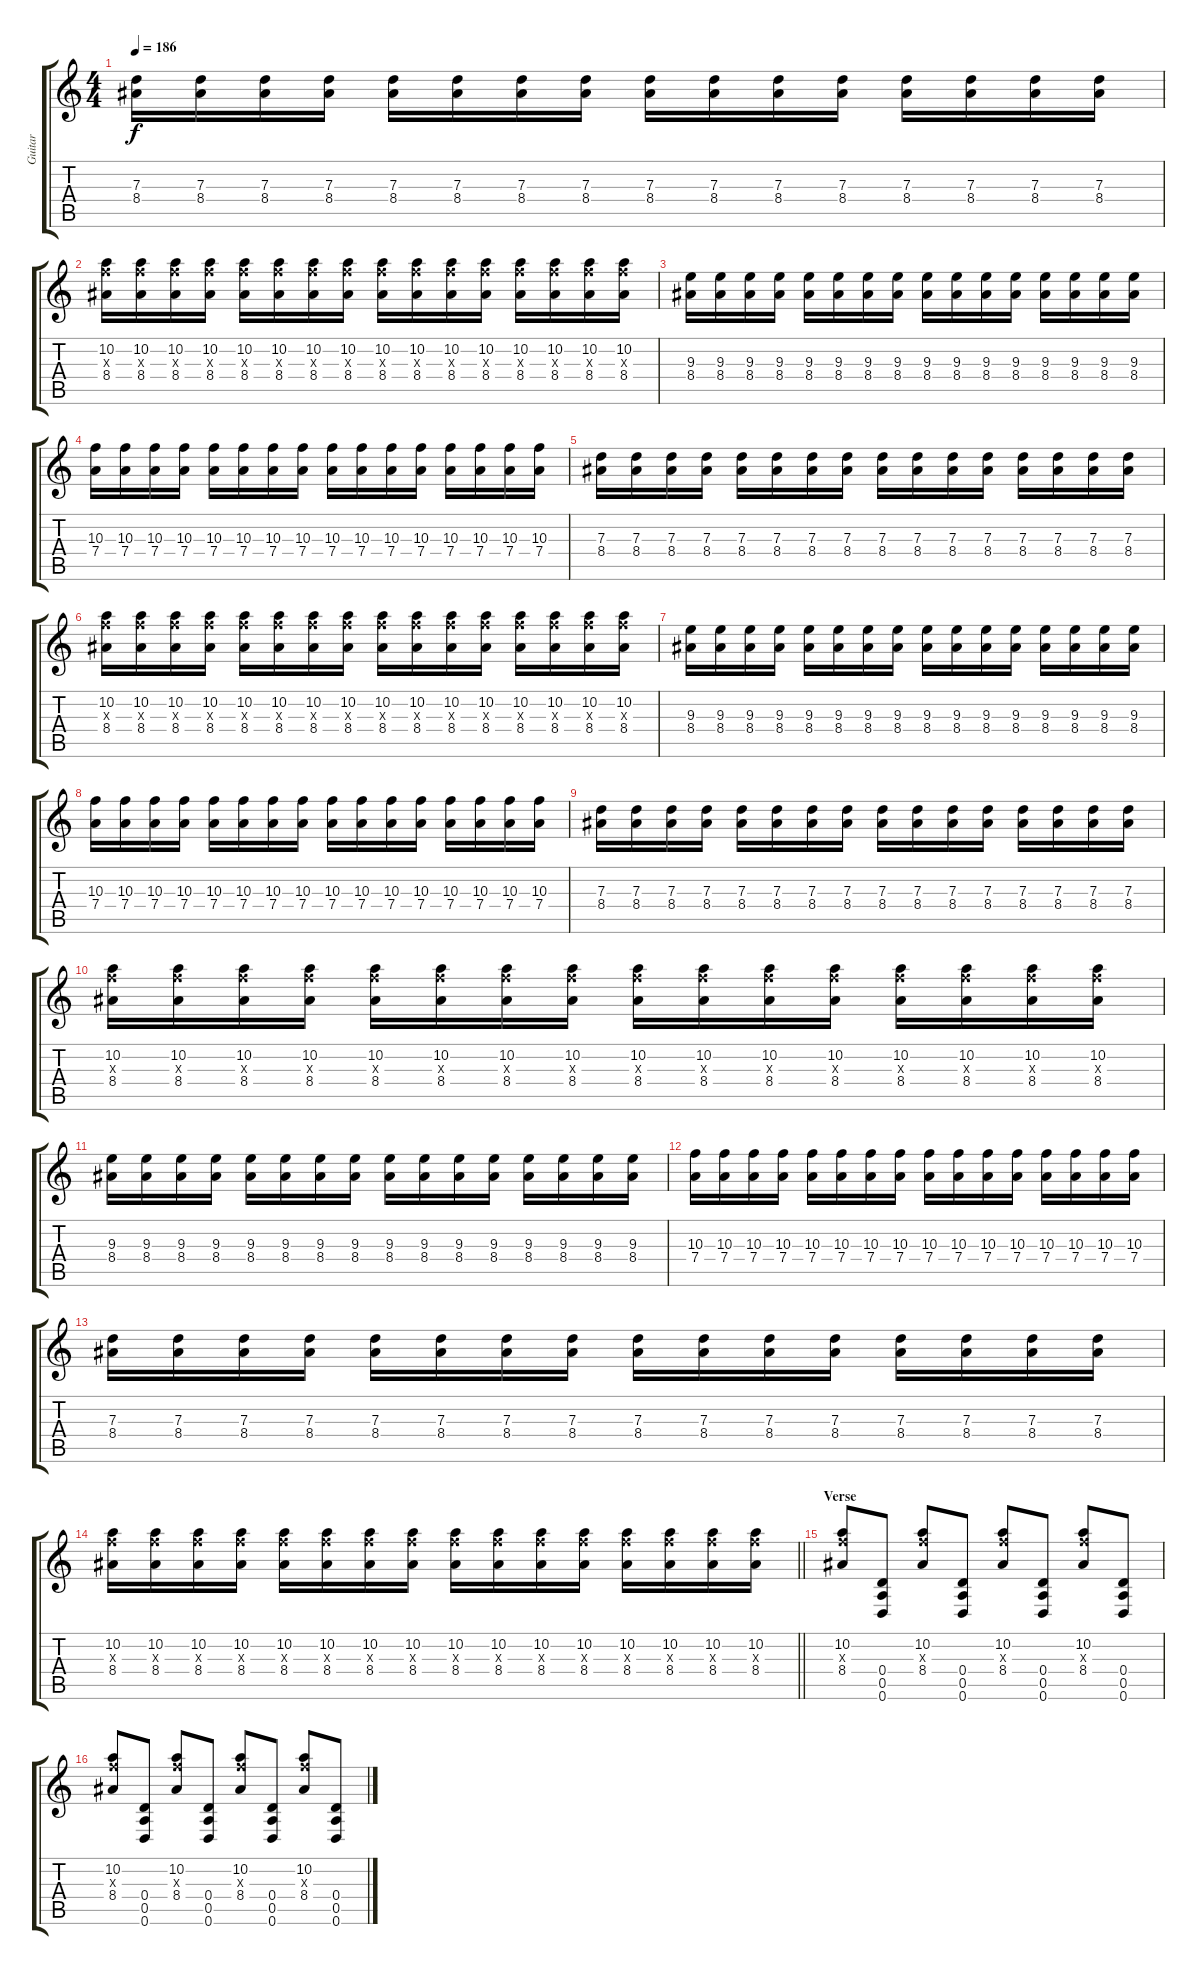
\track ("Guitar" "Guitar") {instrument distortionguitar}
\staff {score tabs}
\tuning (E4 B3 G3 D3 A2 D2) {hide}
\ts (4 4)
\tempo 186
\clef g2
\ks c
(7.3 8.4).16{dy f} (7.3 8.4).16 (7.3 8.4).16 (7.3 8.4).16 (7.3 8.4).16 (7.3 8.4).16 (7.3 8.4).16 (7.3 8.4).16 (7.3 8.4).16 (7.3 8.4).16 (7.3 8.4).16 (7.3 8.4).16 (7.3 8.4).16 (7.3 8.4).16 (7.3 8.4).16 (7.3 8.4).16 |
(10.2 10.3{x} 8.4).16 (10.2 10.3{x} 8.4).16 (10.2 10.3{x} 8.4).16 (10.2 10.3{x} 8.4).16 (10.2 10.3{x} 8.4).16 (10.2 10.3{x} 8.4).16 (10.2 10.3{x} 8.4).16 (10.2 10.3{x} 8.4).16 (10.2 10.3{x} 8.4).16 (10.2 10.3{x} 8.4).16 (10.2 10.3{x} 8.4).16 (10.2 10.3{x} 8.4).16 (10.2 10.3{x} 8.4).16 (10.2 10.3{x} 8.4).16 (10.2 10.3{x} 8.4).16 (10.2 10.3{x} 8.4).16 |
(9.3 8.4).16 (9.3 8.4).16 (9.3 8.4).16 (9.3 8.4).16 (9.3 8.4).16 (9.3 8.4).16 (9.3 8.4).16 (9.3 8.4).16 (9.3 8.4).16 (9.3 8.4).16 (9.3 8.4).16 (9.3 8.4).16 (9.3 8.4).16 (9.3 8.4).16 (9.3 8.4).16 (9.3 8.4).16 |
(10.3 7.4).16 (10.3 7.4).16 (10.3 7.4).16 (10.3 7.4).16 (10.3 7.4).16 (10.3 7.4).16 (10.3 7.4).16 (10.3 7.4).16 (10.3 7.4).16 (10.3 7.4).16 (10.3 7.4).16 (10.3 7.4).16 (10.3 7.4).16 (10.3 7.4).16 (10.3 7.4).16 (10.3 7.4).16 |
(7.3 8.4).16 (7.3 8.4).16 (7.3 8.4).16 (7.3 8.4).16 (7.3 8.4).16 (7.3 8.4).16 (7.3 8.4).16 (7.3 8.4).16 (7.3 8.4).16 (7.3 8.4).16 (7.3 8.4).16 (7.3 8.4).16 (7.3 8.4).16 (7.3 8.4).16 (7.3 8.4).16 (7.3 8.4).16 |
(10.2 10.3{x} 8.4).16 (10.2 10.3{x} 8.4).16 (10.2 10.3{x} 8.4).16 (10.2 10.3{x} 8.4).16 (10.2 10.3{x} 8.4).16 (10.2 10.3{x} 8.4).16 (10.2 10.3{x} 8.4).16 (10.2 10.3{x} 8.4).16 (10.2 10.3{x} 8.4).16 (10.2 10.3{x} 8.4).16 (10.2 10.3{x} 8.4).16 (10.2 10.3{x} 8.4).16 (10.2 10.3{x} 8.4).16 (10.2 10.3{x} 8.4).16 (10.2 10.3{x} 8.4).16 (10.2 10.3{x} 8.4).16 |
(9.3 8.4).16 (9.3 8.4).16 (9.3 8.4).16 (9.3 8.4).16 (9.3 8.4).16 (9.3 8.4).16 (9.3 8.4).16 (9.3 8.4).16 (9.3 8.4).16 (9.3 8.4).16 (9.3 8.4).16 (9.3 8.4).16 (9.3 8.4).16 (9.3 8.4).16 (9.3 8.4).16 (9.3 8.4).16 |
(10.3 7.4).16 (10.3 7.4).16 (10.3 7.4).16 (10.3 7.4).16 (10.3 7.4).16 (10.3 7.4).16 (10.3 7.4).16 (10.3 7.4).16 (10.3 7.4).16 (10.3 7.4).16 (10.3 7.4).16 (10.3 7.4).16 (10.3 7.4).16 (10.3 7.4).16 (10.3 7.4).16 (10.3 7.4).16 |
(7.3 8.4).16 (7.3 8.4).16 (7.3 8.4).16 (7.3 8.4).16 (7.3 8.4).16 (7.3 8.4).16 (7.3 8.4).16 (7.3 8.4).16 (7.3 8.4).16 (7.3 8.4).16 (7.3 8.4).16 (7.3 8.4).16 (7.3 8.4).16 (7.3 8.4).16 (7.3 8.4).16 (7.3 8.4).16 |
(10.2 10.3{x} 8.4).16 (10.2 10.3{x} 8.4).16 (10.2 10.3{x} 8.4).16 (10.2 10.3{x} 8.4).16 (10.2 10.3{x} 8.4).16 (10.2 10.3{x} 8.4).16 (10.2 10.3{x} 8.4).16 (10.2 10.3{x} 8.4).16 (10.2 10.3{x} 8.4).16 (10.2 10.3{x} 8.4).16 (10.2 10.3{x} 8.4).16 (10.2 10.3{x} 8.4).16 (10.2 10.3{x} 8.4).16 (10.2 10.3{x} 8.4).16 (10.2 10.3{x} 8.4).16 (10.2 10.3{x} 8.4).16 |
(9.3 8.4).16 (9.3 8.4).16 (9.3 8.4).16 (9.3 8.4).16 (9.3 8.4).16 (9.3 8.4).16 (9.3 8.4).16 (9.3 8.4).16 (9.3 8.4).16 (9.3 8.4).16 (9.3 8.4).16 (9.3 8.4).16 (9.3 8.4).16 (9.3 8.4).16 (9.3 8.4).16 (9.3 8.4).16 |
(10.3 7.4).16 (10.3 7.4).16 (10.3 7.4).16 (10.3 7.4).16 (10.3 7.4).16 (10.3 7.4).16 (10.3 7.4).16 (10.3 7.4).16 (10.3 7.4).16 (10.3 7.4).16 (10.3 7.4).16 (10.3 7.4).16 (10.3 7.4).16 (10.3 7.4).16 (10.3 7.4).16 (10.3 7.4).16 |
(7.3 8.4).16 (7.3 8.4).16 (7.3 8.4).16 (7.3 8.4).16 (7.3 8.4).16 (7.3 8.4).16 (7.3 8.4).16 (7.3 8.4).16 (7.3 8.4).16 (7.3 8.4).16 (7.3 8.4).16 (7.3 8.4).16 (7.3 8.4).16 (7.3 8.4).16 (7.3 8.4).16 (7.3 8.4).16 |
\barLineRight lightlight
(10.2 10.3{x} 8.4).16 (10.2 10.3{x} 8.4).16 (10.2 10.3{x} 8.4).16 (10.2 10.3{x} 8.4).16 (10.2 10.3{x} 8.4).16 (10.2 10.3{x} 8.4).16 (10.2 10.3{x} 8.4).16 (10.2 10.3{x} 8.4).16 (10.2 10.3{x} 8.4).16 (10.2 10.3{x} 8.4).16 (10.2 10.3{x} 8.4).16 (10.2 10.3{x} 8.4).16 (10.2 10.3{x} 8.4).16 (10.2 10.3{x} 8.4).16 (10.2 10.3{x} 8.4).16 (10.2 10.3{x} 8.4).16 |
\section ("" "Verse")
(10.2 10.3{x} 8.4).8 (0.4 0.5 0.6).8 (10.2 10.3{x} 8.4).8 (0.4 0.5 0.6).8 (10.2 10.3{x} 8.4).8 (0.4 0.5 0.6).8 (10.2 10.3{x} 8.4).8 (0.4 0.5 0.6).8 |
(10.2 10.3{x} 8.4).8 (0.4 0.5 0.6).8 (10.2 10.3{x} 8.4).8 (0.4 0.5 0.6).8 (10.2 10.3{x} 8.4).8 (0.4 0.5 0.6).8 (10.2 10.3{x} 8.4).8 (0.4 0.5 0.6).8
